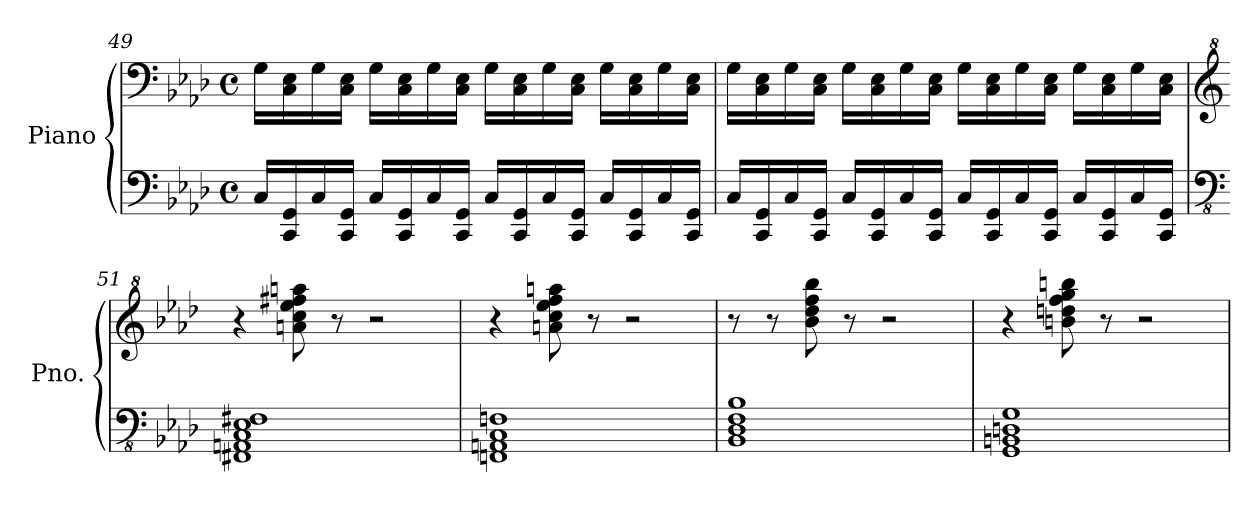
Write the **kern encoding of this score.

**kern	**kern
*part1	*part1
*staff2	*staff1
*I"Piano	*
*I'Pno.	*
*clefF4	*clefF4
*k[b-e-a-d-]	*k[b-e-a-d-]
*M4/4	*M4/4
*met(c)	*met(c)
=49	=49
16C/LL	16G\LL
16CC/ 16GG/	16C\ 16E-\
16C/	16G\
16CC/ 16GG/JJ	16C\ 16E-\JJ
16C/LL	16G\LL
16CC/ 16GG/	16C\ 16E-\
16C/	16G\
16CC/ 16GG/JJ	16C\ 16E-\JJ
16C/LL	16G\LL
16CC/ 16GG/	16C\ 16E-\
16C/	16G\
16CC/ 16GG/JJ	16C\ 16E-\JJ
16C/LL	16G\LL
16CC/ 16GG/	16C\ 16E-\
16C/	16G\
16CC/ 16GG/JJ	16C\ 16E-\JJ
=50	=50
16C/LL	16G\LL
16CC/ 16GG/	16C\ 16E-\
16C/	16G\
16CC/ 16GG/JJ	16C\ 16E-\JJ
16C/LL	16G\LL
16CC/ 16GG/	16C\ 16E-\
16C/	16G\
16CC/ 16GG/JJ	16C\ 16E-\JJ
16C/LL	16G\LL
16CC/ 16GG/	16C\ 16E-\
16C/	16G\
16CC/ 16GG/JJ	16C\ 16E-\JJ
16C/LL	16G\LL
16CC/ 16GG/	16C\ 16E-\
16C/	16G\
16CC/ 16GG/JJ	16C\ 16E-\JJ
=51	=51
*clefFv4	*clefG^2
1FFF#X 1AAAn 1CC 1EE- 1FF#X	4r
.	8aan\ 8ccc\ 8eee-\ 8fff#X\ 8aaan\
.	8r
.	2r
!!LO:LB:g=z
=52	=52
1FFFn 1AAAn 1CC 1FFn	4r
.	8aan\ 8ccc\ 8eee-\ 8fff\ 8aaan\
.	8r
.	2r
=53	=53
1BBB- 1DD- 1FF 1BB-	8r
.	8r
.	8bb-\ 8ddd-\ 8fff\ 8bbb-\
.	8r
.	2r
=54	=54
1GGG 1BBBn 1DDn 1GG	4r
.	8bbn\ 8dddn\ 8fff\ 8ggg\ 8bbbn\
.	8r
.	2r
=	=
*-	*-
